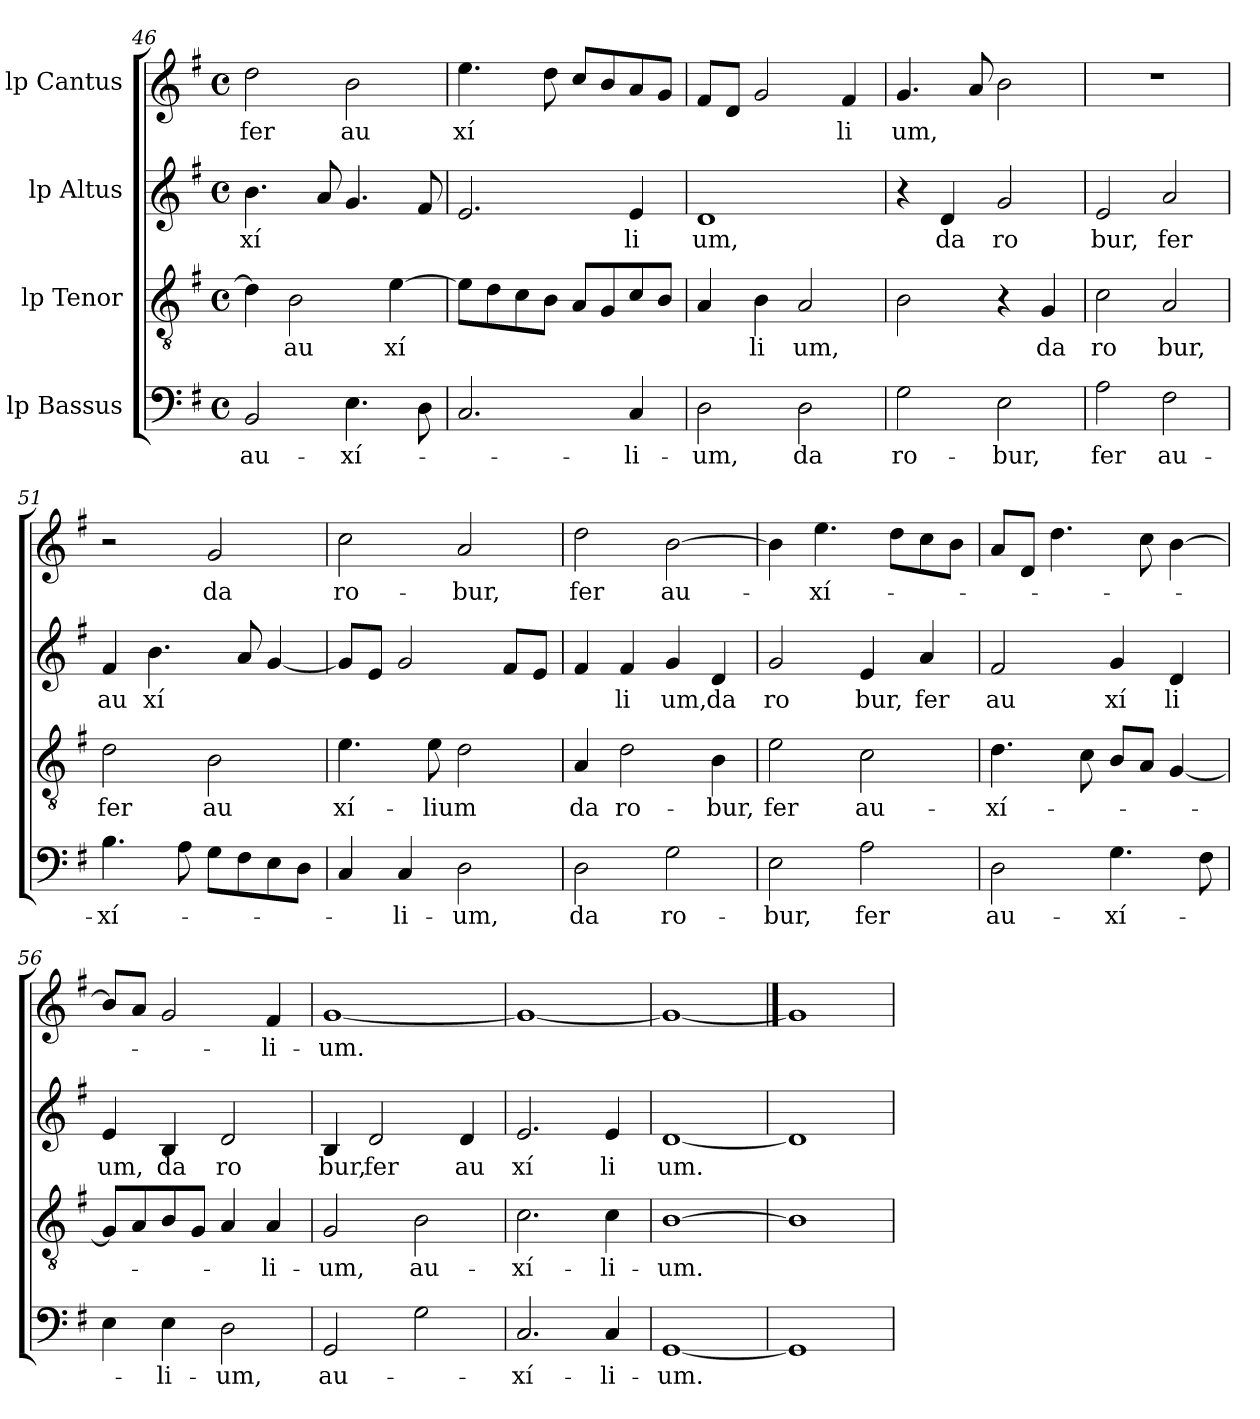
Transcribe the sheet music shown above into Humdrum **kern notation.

**kern	**text	**kern	**text	**kern	**text	**kern	**text
*part4	*part4	*part3	*part3	*part2	*part2	*part1	*part1
*staff4	*staff4	*staff3	*staff3	*staff2	*staff2	*staff1	*staff1
*I"lp Bassus	*	*I"lp Tenor	*	*I"lp Altus	*	*I"lp Cantus	*
*clefF4	*	*clefGv2	*	*clefG2	*	*clefG2	*
*k[f#]	*	*k[f#]	*	*k[f#]	*	*k[f#]	*
*G:	*	*G:	*	*G:	*	*G:	*
*M4/4	*	*M4/4	*	*M4/4	*	*M4/4	*
*met(c)	*	*met(c)	*	*met(c)	*	*met(c)	*
=46	=46	=46	=46	=46	=46	=46	=46
!	!LO:LY:b:cj	!	!	!	!LO:LY:b:cj	!	!LO:LY:b:cj
2BB/	au-	4d\]	.	4.b\	xí	2dd\	fer
!	!	!	!LO:LY:b:cj	!	!	!	!
.	.	2B\	au	.	.	.	.
.	.	.	.	8a/	.	.	.
!	!LO:LY:b:cj	!	!	!	!	!	!LO:LY:b:cj
4.E\	-xí-	.	.	4.g/	.	2b\	au
!	!	!	!LO:LY:b:cj	!	!	!	!
.	.	[>4e\	xí	.	.	.	.
8D\	.	.	.	8f#/	.	.	.
=47	=47	=47	=47	=47	=47	=47	=47
!	!	!	!	!	!	!	!LO:LY:b:cj
2.C/	.	8e\L]	.	2.e/	.	4.ee\	xí
.	.	8d\	.	.	.	.	.
.	.	8c\	.	.	.	.	.
.	.	8B\J	.	.	.	8dd\	.
.	.	8A/L	.	.	.	8cc/L	.
.	.	8G/	.	.	.	8b/	.
!	!LO:LY:b:cj	!	!	!	!LO:LY:b:cj	!	!
4C/	-li-	8c/	.	4e/	li	8a/	.
.	.	8B/J	.	.	.	8g/J	.
=48	=48	=48	=48	=48	=48	=48	=48
!	!LO:LY:b:cj	!	!	!	!LO:LY:b:cj	!	!
2D\	-um,	4A/	.	1d	um,	8f#/L	.
.	.	.	.	.	.	8d/J	.
!	!	!	!LO:LY:b:cj	!	!	!	!
.	.	4B\	li	.	.	2g/	.
!	!LO:LY:b:cj	!	!LO:LY:b	!	!	!	!
2D\	da	2A/	um,	.	.	.	.
!	!	!	!	!	!	!	!LO:LY:b:cj
.	.	.	.	.	.	4f#/	li
=49	=49	=49	=49	=49	=49	=49	=49
!	!LO:LY:b:cj	!	!	!	!	!	!LO:LY:b
2G\	ro-	2B\	.	4r	.	4.g/	um,
!	!	!	!	!	!LO:LY:b:cj	!	!
.	.	.	.	4d/	da	.	.
.	.	.	.	.	.	8a/	.
!	!LO:LY:b:cj	!	!	!	!LO:LY:b:cj	!	!
2E\	-bur,	4r	.	2g/	ro	2b\	.
!	!	!	!LO:LY:b:cj	!	!	!	!
.	.	4G/	da	.	.	.	.
=50	=50	=50	=50	=50	=50	=50	=50
!	!LO:LY:b:cj	!	!LO:LY:b:cj	!	!LO:LY:b:cj	!	!
2A\	fer	2c\	ro	2e/	bur,	1r	.
!	!LO:LY:b:cj	!	!LO:LY:b:cj	!	!LO:LY:b:cj	!	!
2F#\	au-	2A/	bur,	2a/	fer	.	.
=51	=51	=51	=51	=51	=51	=51	=51
!	!LO:LY:b:cj	!	!LO:LY:b:cj	!	!LO:LY:b:cj	!	!
4.B\	-xí-	2d\	fer	4f#/	au	2r	.
!	!	!	!	!	!LO:LY:b:cj	!	!
.	.	.	.	4.b\	xí	.	.
8A\	.	.	.	.	.	.	.
!	!	!	!LO:LY:b:cj	!	!	!	!LO:LY:b:cj
8G\L	.	2B\	au	.	.	2g/	da
8F#\	.	.	.	8a/	.	.	.
8E\	.	.	.	[>4g/	.	.	.
8D\J	.	.	.	.	.	.	.
!!LO:LB:g=z
=52	=52	=52	=52	=52	=52	=52	=52
!	!	!	!LO:LY:b:cj	!	!	!	!LO:LY:b:cj
4C/	.	4.e\	xí-	8g/L]	.	2cc\	ro-
.	.	.	.	8e/J	.	.	.
!	!LO:LY:b:cj	!	!	!	!	!	!
4C/	-li-	.	.	2g/	.	.	.
!	!	!	!LO:LY:b	!	!	!	!
.	.	8e\	-lium	.	.	.	.
!	!LO:LY:b:cj	!	!	!	!	!	!LO:LY:b:cj
2D\	-um,	2d\	.	.	.	2a/	-bur,
.	.	.	.	8f#/L	.	.	.
.	.	.	.	8e/J	.	.	.
=53	=53	=53	=53	=53	=53	=53	=53
!	!LO:LY:b:cj	!	!LO:LY:b:cj	!	!	!	!LO:LY:b:cj
2D\	da	4A/	da	4f#/	.	2dd\	fer
!	!	!	!LO:LY:b:cj	!	!LO:LY:b:cj	!	!
.	.	2d\	ro-	4f#/	li	.	.
!	!LO:LY:b:cj	!	!	!	!LO:LY:b:cj	!	!LO:LY:b:cj
2G\	ro-	.	.	4g/	um,	[>2b\	au-
!	!	!	!LO:LY:b:cj	!	!LO:LY:b:cj	!	!
.	.	4B\	-bur,	4d/	da	.	.
=54	=54	=54	=54	=54	=54	=54	=54
!	!LO:LY:b:cj	!	!LO:LY:b:cj	!	!LO:LY:b:cj	!	!
2E\	-bur,	2e\	fer	2g/	ro	4b\]	.
!	!	!	!	!	!	!	!LO:LY:b:cj
.	.	.	.	.	.	4.ee\	-xí-
!	!LO:LY:b:cj	!	!LO:LY:b:cj	!	!LO:LY:b:cj	!	!
2A\	fer	2c\	au-	4e/	bur,	.	.
.	.	.	.	.	.	8dd\L	.
!	!	!	!	!	!LO:LY:b:cj	!	!
.	.	.	.	4a/	fer	8cc\	.
.	.	.	.	.	.	8b\J	.
=55	=55	=55	=55	=55	=55	=55	=55
!	!LO:LY:b:cj	!	!LO:LY:b:cj	!	!LO:LY:b:cj	!	!
2D\	au-	4.d\	-xí-	2f#/	au	8a/L	.
.	.	.	.	.	.	8d/J	.
.	.	.	.	.	.	4.dd\	.
.	.	8c\	.	.	.	.	.
!	!LO:LY:b:cj	!	!	!	!LO:LY:b:cj	!	!
4.G\	-xí-	8B/L	.	4g/	xí	.	.
.	.	8A/J	.	.	.	8cc\	.
!	!	!	!	!	!LO:LY:b:cj	!	!
.	.	[<4G/	.	4d/	li	[>4b\	.
8F#\	.	.	.	.	.	.	.
=56	=56	=56	=56	=56	=56	=56	=56
!	!	!	!	!	!LO:LY:b:cj	!	!
4E\	.	8G/L]	.	4e/	um,	8b/L]	.
.	.	8A/	.	.	.	8a/J	.
!	!LO:LY:b:cj	!	!	!	!LO:LY:b:cj	!	!
4E\	-li-	8B/	.	4B/	da	2g/	.
.	.	8G/J	.	.	.	.	.
!	!LO:LY:b:cj	!	!	!	!LO:LY:b:cj	!	!
2D\	-um,	4A/	.	2d/	ro	.	.
!	!	!	!LO:LY:b:cj	!	!	!	!LO:LY:b:cj
.	.	4A/	-li-	.	.	4f#/	-li-
=57	=57	=57	=57	=57	=57	=57	=57
!	!LO:LY:b:cj	!	!LO:LY:b:cj	!	!LO:LY:b:cj	!	!LO:LY:b:cj
2GG/	au-	2G/	-um,	4B/	bur,	[<1g	-um.
!	!	!	!	!	!LO:LY:b:cj	!	!
.	.	.	.	2d/	fer	.	.
!	!	!	!LO:LY:b:cj	!	!	!	!
2G\	.	2B\	au-	.	.	.	.
!	!	!	!	!	!LO:LY:b:cj	!	!
.	.	.	.	4d/	au	.	.
=58	=58	=58	=58	=58	=58	=58	=58
!	!LO:LY:b:cj	!	!LO:LY:b:cj	!	!LO:LY:b:cj	!	!
2.C/	-xí-	2.c\	-xí-	2.e/	xí	1g_<	.
!	!LO:LY:b:cj	!	!LO:LY:b:cj	!	!LO:LY:b:cj	!	!
4C/	-li-	4c\	-li-	4e/	li	.	.
=59	=59	=59	=59	=59	=59	=59	=59
!	!LO:LY:b:cj	!	!LO:LY:b:cj	!	!LO:LY:b:cj	!	!
[1GG	-um.	[1B	-um.	[1d	um.	1g_	.
=60	==60	=60	==60	=60	==60	==60	==60
1GG]	.	1B]	.	1d]	.	1g]	.
=	=	=	=	=	=	=	=
*-	*-	*-	*-	*-	*-	*-	*-
